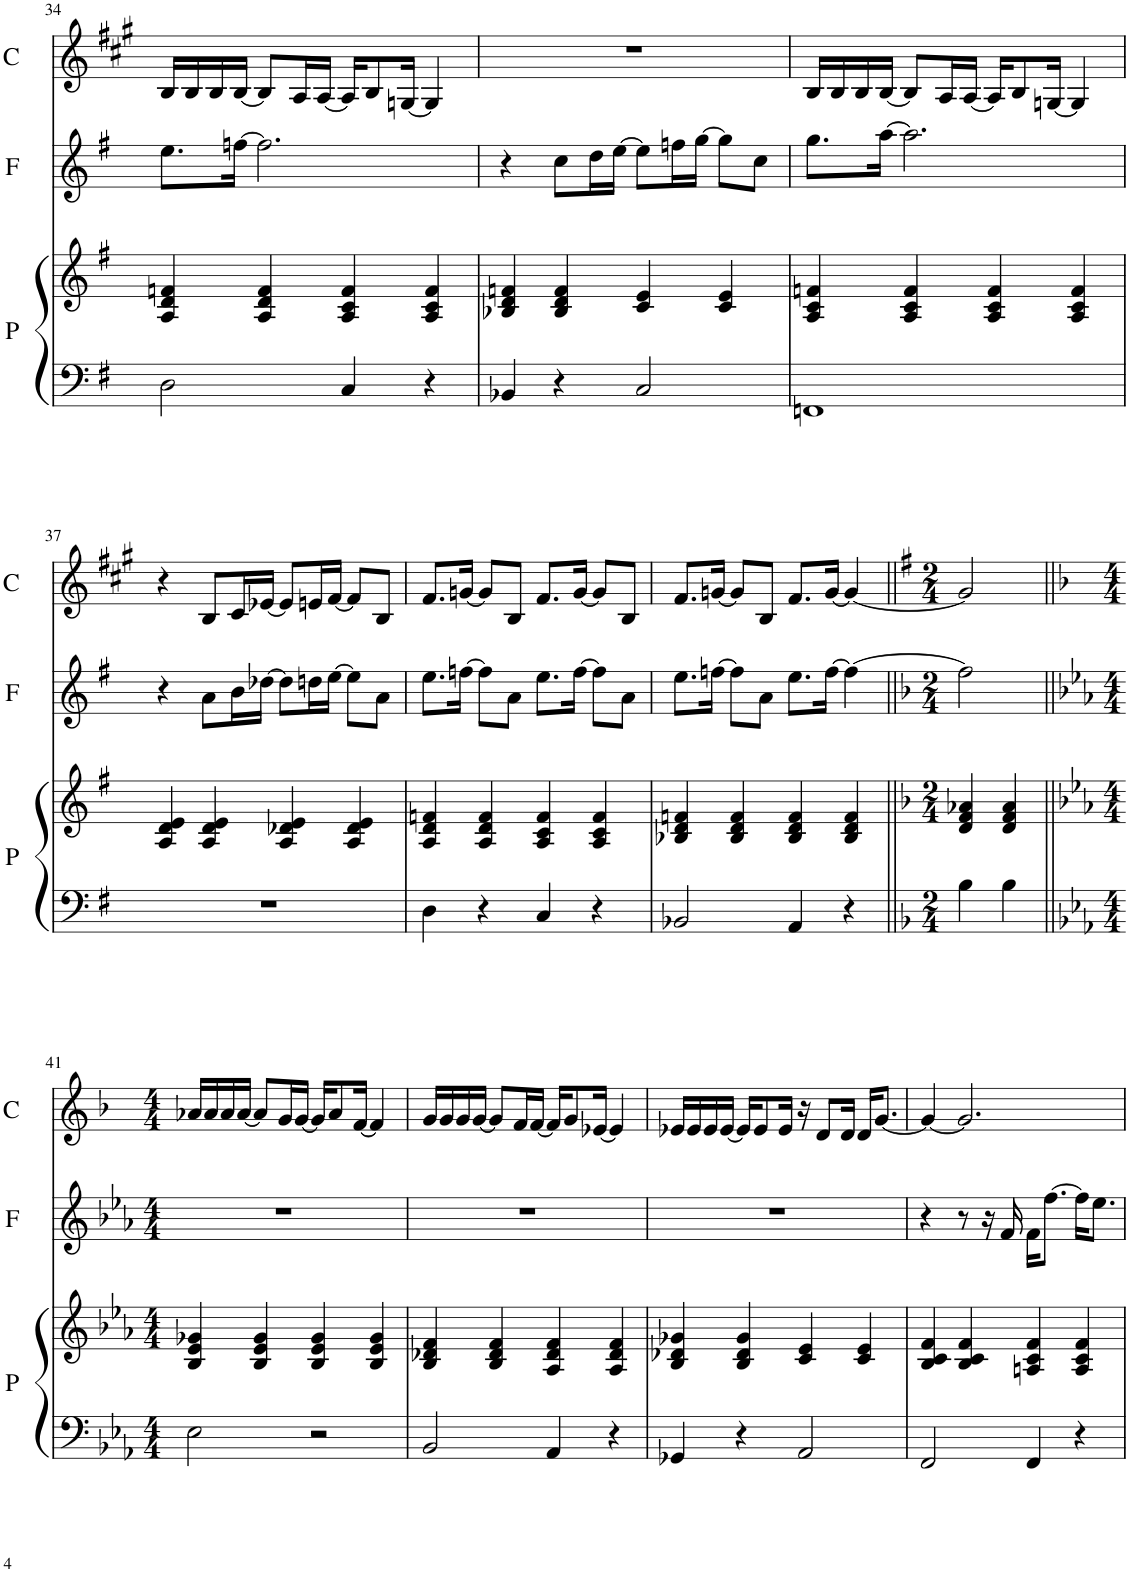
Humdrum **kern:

**kern	**kern	**kern	**kern
*part3	*part3	*part2	*part1
*staff4	*staff3	*staff2	*staff1
*I"Piano	*	*I"Flauta	*I"Clarinete
*I'P	*	*I'F	*I'C
!!LO:PB:g=z
*clefF4	*clefG2	*clefG2	*clefG2
*	*	*	*Trd1c2
*k[f#]	*k[f#]	*k[f#]	*k[f#c#g#]
*M4/4	*M4/4	*M4/4	*M4/4
=34	=34	=34	=34
2D\	4A/ 4d/ 4fn/	8.ee\L	16B/LL
.	.	.	16B/
.	.	.	16B/
.	.	[16ffn\Jk	[16B/JJ
.	4A/ 4d/ 4f/	2.ff\]	8B/L]
.	.	.	16A/L
.	.	.	[16A/JJ
4C/	4A/ 4c/ 4f/	.	16A/KL]
.	.	.	8B/
.	.	.	[16Gn/Jk
4r	4A/ 4c/ 4f/	.	4G/]
=35	=35	=35	=35
4BB-X/	4B-X/ 4d/ 4fn/	4r	1r
4r	4B-/ 4d/ 4f/	8cc\L	.
.	.	16dd\L	.
.	.	[16ee\JJ	.
2C/	4c/ 4e/	8ee\L]	.
.	.	16ffn\L	.
.	.	[16gg\JJ	.
.	4c/ 4e/	8gg\L]	.
.	.	8cc\J	.
=36	=36	=36	=36
1FFn	4A/ 4c/ 4fn/	8.gg\L	16B/LL
.	.	.	16B/
.	.	.	16B/
.	.	[16aa\Jk	[16B/JJ
.	4A/ 4c/ 4f/	2.aa\]	8B/L]
.	.	.	16A/L
.	.	.	[16A/JJ
.	4A/ 4c/ 4f/	.	16A/KL]
.	.	.	8B/
.	.	.	[16Gn/Jk
.	4A/ 4c/ 4f/	.	4G/]
!!LO:LB:g=z
=37	=37	=37	=37
1r	4A/ 4d/ 4e/	4r	4r
.	4A/ 4d/ 4e/	8a\L	8B/L
.	.	16b\L	16c#/L
.	.	[16dd-X\JJ	[16e-X/JJ
.	4A/ 4d-X/ 4e/	8dd-\L]	8e-/L]
.	.	16ddn\L	16en/L
.	.	[16ee\JJ	[16f#/JJ
.	4A/ 4d-/ 4e/	8ee\L]	8f#/L]
.	.	8a\J	8B/J
=38	=38	=38	=38
4D\	4A/ 4d/ 4fn/	8.ee\L	8.f#/L
.	.	[16ffn\Jk	[16gn/Jk
4r	4A/ 4d/ 4f/	8ff\L]	8g/L]
.	.	8a\J	8B/J
4C/	4A/ 4c/ 4f/	8.ee\L	8.f#/L
.	.	[16ff\Jk	[16g/Jk
4r	4A/ 4c/ 4f/	8ff\L]	8g/L]
.	.	8a\J	8B/J
=39	=39	=39	=39
2BB-X/	4B-X/ 4d/ 4fn/	8.ee\L	8.f#/L
.	.	[16ffn\Jk	[16gn/Jk
.	4B-/ 4d/ 4f/	8ff\L]	8g/L]
.	.	8a\J	8B/J
4AA/	4B-/ 4d/ 4f/	8.ee\L	8.f#/L
.	.	[16ff\Jk	[16g/Jk
4r	4B-/ 4d/ 4f/	4ff\_	4g/_
=40||	=40||	=40||	=40||
*k[b-]	*k[b-]	*k[b-]	*k[f#]
*M2/4	*M2/4	*M2/4	*M2/4
4B-\	4d/ 4f/ 4a-X/	2ff\]	2g/]
4B-\	4d/ 4f/ 4a-/	.	.
!!LO:LB:g=z
=41||	=41||	=41||	=41||
*k[b-e-a-]	*k[b-e-a-]	*k[b-e-a-]	*k[b-]
*M4/4	*M4/4	*M4/4	*M4/4
2E-\	4B-/ 4e-/ 4g-X/	1r	16a-X/LL
.	.	.	16a-/
.	.	.	16a-/
.	.	.	[16a-/JJ
.	4B-/ 4e-/ 4g-/	.	8a-/L]
.	.	.	16g/L
.	.	.	[16g/JJ
2r	4B-/ 4e-/ 4g-/	.	16g/KL]
.	.	.	8a-/
.	.	.	[16f/Jk
.	4B-/ 4e-/ 4g-/	.	4f/]
=42	=42	=42	=42
2BB-/	4B-/ 4d-X/ 4f/	1r	16g/LL
.	.	.	16g/
.	.	.	16g/
.	.	.	[16g/JJ
.	4B-/ 4d-/ 4f/	.	8g/L]
.	.	.	16f/L
.	.	.	[16f/JJ
4AA-/	4A-/ 4d-/ 4f/	.	16f/KL]
.	.	.	8g/
.	.	.	[16e-X/Jk
4r	4A-/ 4d-/ 4f/	.	4e-/]
=43	=43	=43	=43
4GG-X/	4B-/ 4d-X/ 4g-X/	1r	16e-X/LL
.	.	.	16e-/
.	.	.	16e-/
.	.	.	[16e-/JJ
4r	4B-/ 4d-/ 4g-/	.	16e-/KL]
.	.	.	8e-/
.	.	.	16e-/Jk
2AA-/	4c/ 4e-/	.	16r
.	.	.	8d/L
.	.	.	16d/Jk
.	4c/ 4e-/	.	16d/KL
.	.	.	[8.g/J
=44	=44	=44	=44
2FF/	4B-/ 4c/ 4f/	4r	4g/_
.	4B-/ 4c/ 4f/	8r	2.g/]
.	.	16r	.
.	.	16f/	.
4FF/	4An/ 4c/ 4f/	16f\KL	.
.	.	[8.ff\J	.
4r	4A/ 4c/ 4f/	16ff\KL]	.
.	.	8.ee-\J	.
=	=	=	=
*-	*-	*-	*-
